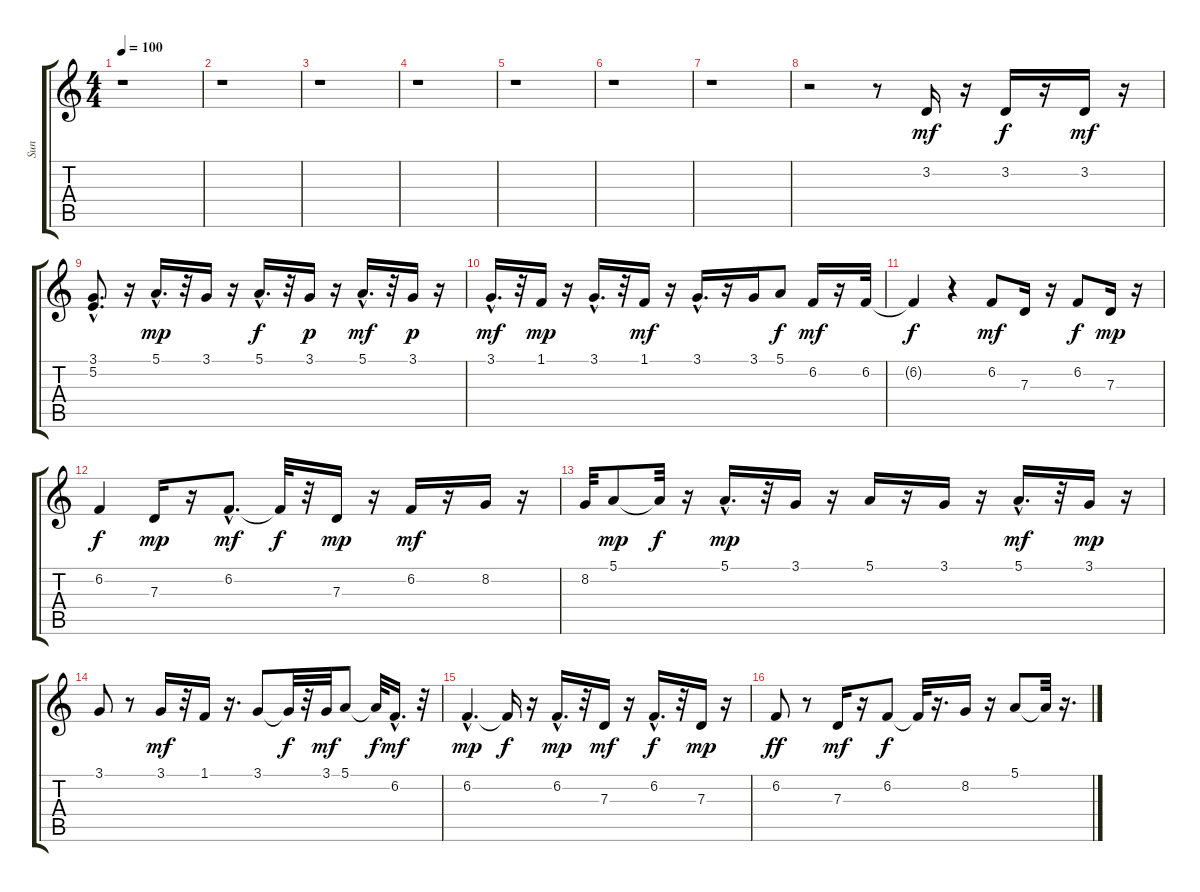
\track ("Sun" "Sun") {instrument lead8bassandlead}
\staff {score tabs}
\tuning (E4 B3 G3 D3 A2 E2) {hide}
\ts (4 4)
\tempo 100
\clef g2
\ks c
r.1{dy f} |
r.1 |
r.1 |
r.1 |
r.1 |
r.1 |
r.1 |
r.2 r.8 3.2.16{dy mf} r.16 3.2.16{dy f} r.16 3.2.16{dy mf} r.16 |
(3.1 5.2{hac}).8{d} r.16 5.1{hac}.16{d dy mp} r.32 3.1.16 r.16 5.1{hac}.16{d dy f} r.32 3.1.16{dy p} r.16 5.1{hac}.16{d dy mf} r.32 3.1.16{dy p} r.16 |
3.1{hac}.16{d dy mf} r.32 1.1.16{dy mp} r.16 3.1{hac}.16{d} r.32 1.1.16{dy mf} r.16 3.1{hac}.16{d} r.16 3.1.16 5.1.8{dy f} 6.2.16{dy mf} r.16 6.2.32 |
6.2{t}.4{dy f} r.4 6.2.8{dy mf} 7.3.16 r.16 6.2.8{dy f} 7.3.16{dy mp} r.16 |
6.2.4{dy f} 7.3.16{dy mp} r.16 6.2{hac}.8{d dy mf} 6.2{t}.32{dy f} r.32 7.3.16{dy mp} r.16 6.2.16{dy mf} r.16 8.2.16 r.16 |
8.2.32 5.1.8{dy mp} 5.1{t}.32{dy f} r.16 5.1{hac}.16{d dy mp} r.32 3.1.16 r.16 5.1.16 r.16 3.1.16 r.16 5.1{hac}.16{d dy mf} r.32 3.1.16{dy mp} r.16 |
3.1.8 r.8 3.1.16{dy mf} r.32 1.1.16 r.16{d} 3.1.8 3.1{t}.32{dy f} r.32 3.1.32{dy mf} 5.1.8 5.1{t}.32{dy f} 6.2{hac}.16{d dy mf} r.32 |
6.2{hac}.4{d dy mp} 6.2{t}.16{dy f} r.16 6.2{hac}.16{d dy mp} r.32 7.3.16{dy mf} r.16 6.2{hac}.16{d dy f} r.32 7.3.16{dy mp} r.16 |
6.2.8{dy ff} r.8 7.3.16{dy mf} r.16 6.2.8{dy f} 6.2{t}.32 r.16{d} 8.2.16 r.16 5.1.8 5.1{t}.32 r.16{d}
